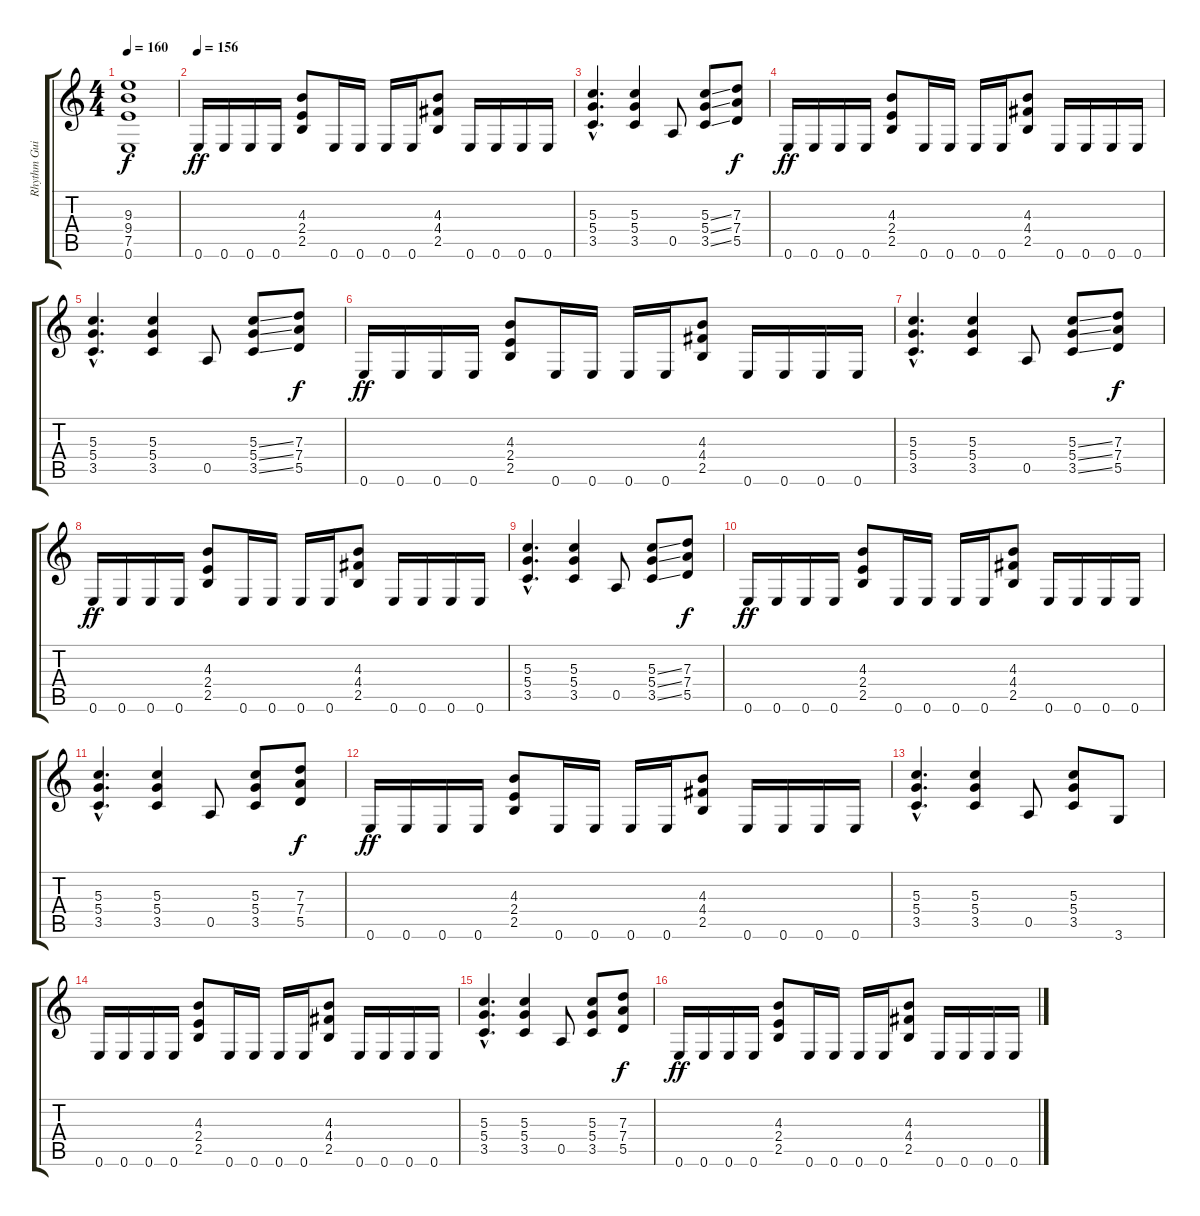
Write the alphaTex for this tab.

\track ("Rhythm Guitar" "Rhythm Gui") {instrument distortionguitar}
\staff {score tabs}
\tuning (E4 B3 G3 D3 A2 E2) {hide}
\ts (4 4)
\tempo 160
\clef g2
\ks c
(9.3{t} 9.4{t} 7.5{t} 0.6{t}).1{dy f} |
\tempo 156
0.6.16{dy ff} 0.6.16 0.6.16 0.6.16 (4.3 2.4 2.5).8 0.6.16 0.6.16 0.6.16 0.6.16 (4.3 4.4 2.5).8 0.6.16 0.6.16 0.6.16 0.6.16 |
(5.3{hac} 5.4{hac} 3.5{hac}).4{d} (5.3 5.4 3.5).4 0.5.8 (5.3{ss} 5.4{ss} 3.5{ss}).8 (7.3 7.4 5.5).8{dy f} |
0.6.16{dy ff} 0.6.16 0.6.16 0.6.16 (4.3 2.4 2.5).8 0.6.16 0.6.16 0.6.16 0.6.16 (4.3 4.4 2.5).8 0.6.16 0.6.16 0.6.16 0.6.16 |
(5.3{hac} 5.4{hac} 3.5{hac}).4{d} (5.3 5.4 3.5).4 0.5.8 (5.3{ss} 5.4{ss} 3.5{ss}).8 (7.3 7.4 5.5).8{dy f} |
0.6.16{dy ff} 0.6.16 0.6.16 0.6.16 (4.3 2.4 2.5).8 0.6.16 0.6.16 0.6.16 0.6.16 (4.3 4.4 2.5).8 0.6.16 0.6.16 0.6.16 0.6.16 |
(5.3{hac} 5.4{hac} 3.5{hac}).4{d} (5.3 5.4 3.5).4 0.5.8 (5.3{ss} 5.4{ss} 3.5{ss}).8 (7.3 7.4 5.5).8{dy f} |
0.6.16{dy ff} 0.6.16 0.6.16 0.6.16 (4.3 2.4 2.5).8 0.6.16 0.6.16 0.6.16 0.6.16 (4.3 4.4 2.5).8 0.6.16 0.6.16 0.6.16 0.6.16 |
(5.3{hac} 5.4{hac} 3.5{hac}).4{d} (5.3 5.4 3.5).4 0.5.8 (5.3{ss} 5.4{ss} 3.5{ss}).8 (7.3 7.4 5.5).8{dy f} |
0.6.16{dy ff} 0.6.16 0.6.16 0.6.16 (4.3 2.4 2.5).8 0.6.16 0.6.16 0.6.16 0.6.16 (4.3 4.4 2.5).8 0.6.16 0.6.16 0.6.16 0.6.16 |
(5.3{hac} 5.4{hac} 3.5{hac}).4{d} (5.3 5.4 3.5).4 0.5.8 (5.3 5.4 3.5).8 (7.3 7.4 5.5).8{dy f} |
0.6.16{dy ff} 0.6.16 0.6.16 0.6.16 (4.3 2.4 2.5).8 0.6.16 0.6.16 0.6.16 0.6.16 (4.3 4.4 2.5).8 0.6.16 0.6.16 0.6.16 0.6.16 |
(5.3{hac} 5.4{hac} 3.5{hac}).4{d} (5.3 5.4 3.5).4 0.5.8 (5.3 5.4 3.5).8 3.6.8 |
0.6.16 0.6.16 0.6.16 0.6.16 (4.3 2.4 2.5).8 0.6.16 0.6.16 0.6.16 0.6.16 (4.3 4.4 2.5).8 0.6.16 0.6.16 0.6.16 0.6.16 |
(5.3{hac} 5.4{hac} 3.5{hac}).4{d} (5.3 5.4 3.5).4 0.5.8 (5.3 5.4 3.5).8 (7.3 7.4 5.5).8{dy f} |
0.6.16{dy ff} 0.6.16 0.6.16 0.6.16 (4.3 2.4 2.5).8 0.6.16 0.6.16 0.6.16 0.6.16 (4.3 4.4 2.5).8 0.6.16 0.6.16 0.6.16 0.6.16
